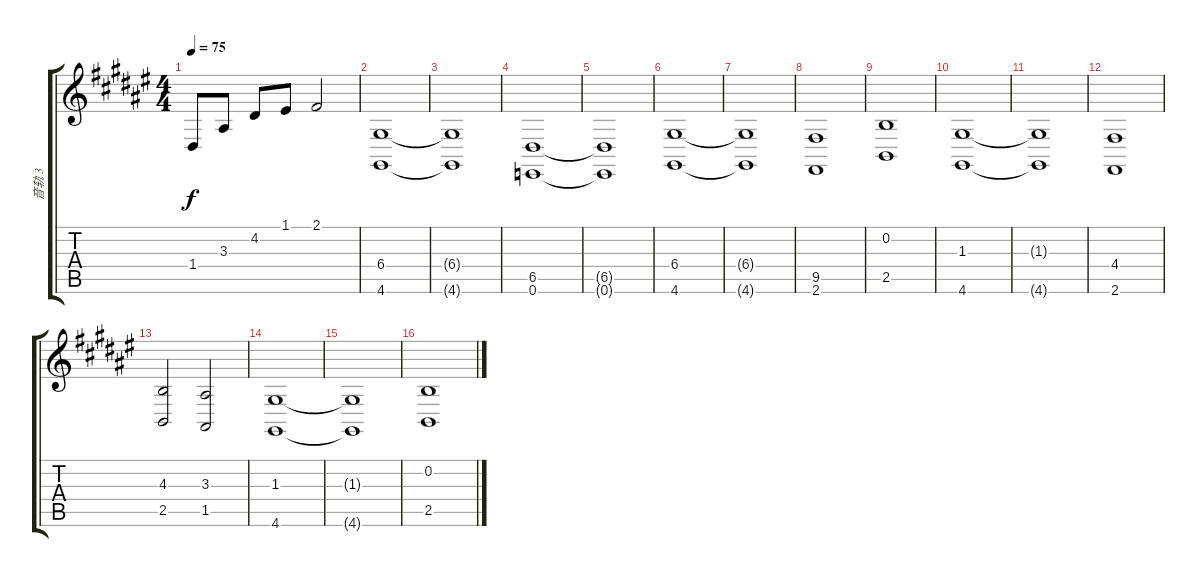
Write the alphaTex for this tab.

\track ("音轨 3" "音轨 3") {instrument brightacousticpiano}
\staff {score tabs}
\tuning (E4 B3 G3 D3 A2 E2) {hide}
\ts (4 4)
\tempo 75
\clef g2
\ks f#
1.4.8{dy f} 3.3.8 4.2.8 1.1.8 2.1.2 |
(6.4 4.6).1 |
(6.4{t} 4.6{t}).1 |
(6.5 0.6).1 |
(6.5{t} 0.6{t}).1 |
(6.4 4.6).1 |
(6.4{t} 4.6{t}).1 |
(9.5 2.6).1 |
(0.2 2.5).1 |
(1.3 4.6).1 |
(1.3{t} 4.6{t}).1 |
(4.4 2.6).1 |
(4.3 2.5).2 (3.3 1.5).2 |
(1.3 4.6).1 |
(1.3{t} 4.6{t}).1 |
(0.2 2.5).1
